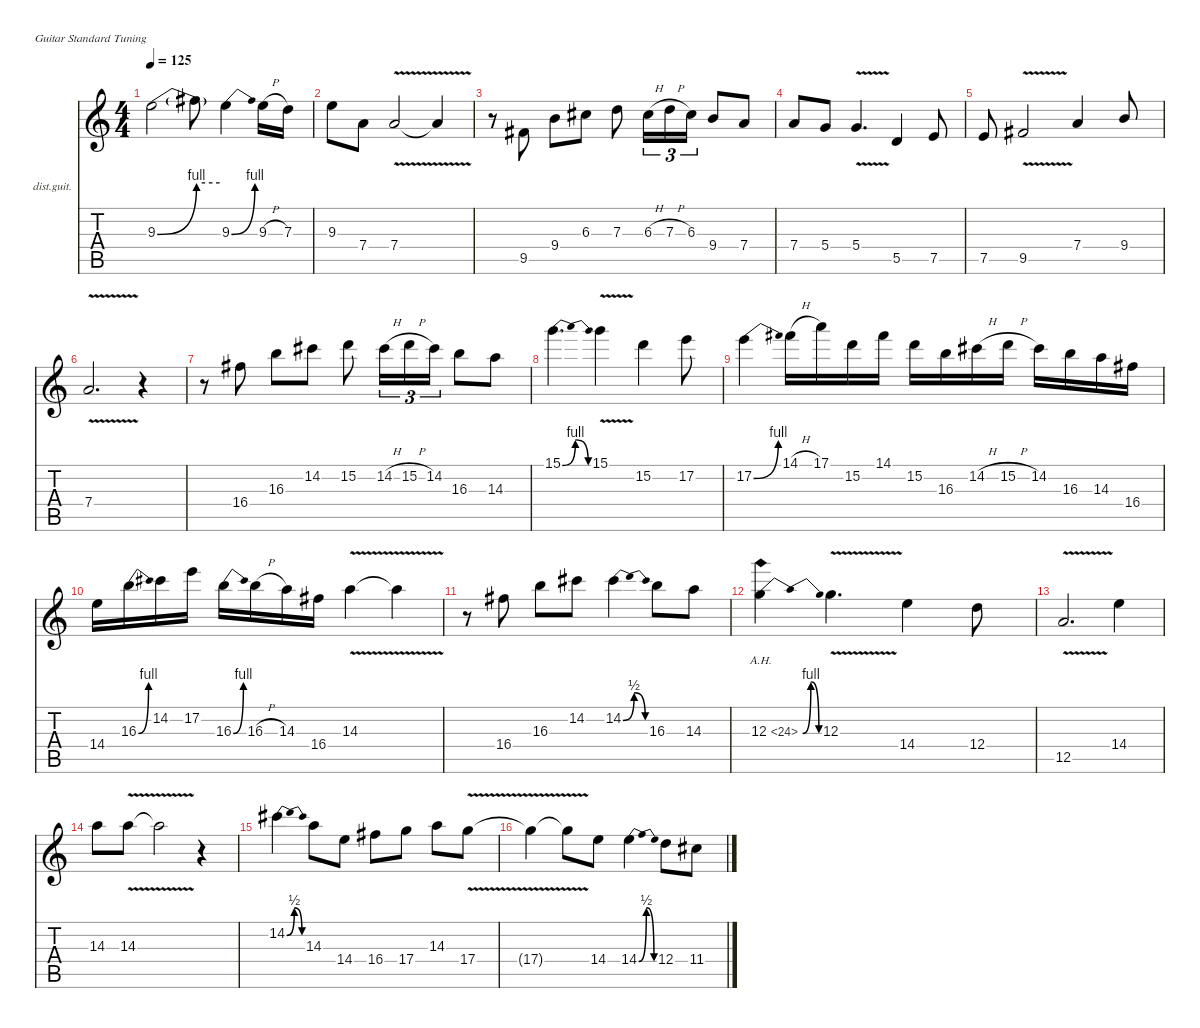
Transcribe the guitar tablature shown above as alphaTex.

\defaultSystemsLayout 4
\hideDynamics
\bracketExtendMode nobrackets
\firstSystemTrackNameOrientation horizontal
\otherSystemsTrackNameOrientation horizontal
\track ("Vinnie Moore" "dist.guit.") {instrument distortionguitar}
\staff {score tabs}
\tuning (E4 B3 G3 D3 A2 E2)
\ts (4 4)
\tempo 125
\clef g2
\ks c
9.3{be (bend 0 0 60 4)}.2{dy f beam Down} 9.3{be (hold 0 4 60 4) t}.8{beam Down} 9.3{be (bend 0 0 30 4)}.4{beam Down} 9.3{h}.16{beam Down} 7.3.16{beam Down} |
9.3.8{beam Down} 7.4.8{beam Down} 7.4{v}.2{beam Up} 7.4{v t}.4{beam Up} |
r.8{beam Down} 9.5{acc #}.8{beam Up} 9.4.8{beam Down} 6.3{acc #}.8{beam Down} 7.3.8{beam Down} 6.3{h acc #}.16{tu (3 2) beam Down} 7.3{h}.16{tu (3 2) beam Down} 6.3{acc #}.16{tu (3 2) beam Down} 9.4.8{beam Up} 7.4.8{beam Up} |
7.4.8{beam Up} 5.4.8{beam Up} 5.4{v}.4{d beam Up} 5.5.4{beam Up} 7.5.8{beam Up} |
7.5.8{beam Up} 9.5{v acc #}.2{beam Up} 7.4.4{beam Up} 9.4.8{beam Up} |
7.4{v}.2{d beam Up} r.4{beam Up} |
r.8{beam Down} 16.4{acc #}.8{beam Down} 16.3.8{beam Down} 14.2{acc #}.8{beam Down} 15.2.8{beam Down} 14.2{h acc #}.16{tu (3 2) beam Down} 15.2{h}.16{tu (3 2) beam Down} 14.2{acc #}.16{tu (3 2) beam Down} 16.3.8{beam Down} 14.3.8{beam Down} |
15.1{be (bendrelease 0 0 15 4 45 4 60 0)}.4{d beam Down} 15.1{v}.4{beam Down} 15.2.4{beam Down} 17.2.8{beam Down} |
17.2{be (bend 0 0 30 4)}.4{beam Down} 14.1{h acc #}.16{beam Down} 17.1.16{beam Down} 15.2.16{beam Down} 14.1{acc #}.16{beam Down} 15.2.16{beam Down} 16.3.16{beam Down} 14.2{h acc #}.16{beam Down} 15.2{h}.16{beam Down} 14.2{acc #}.16{beam Down} 16.3.16{beam Down} 14.3.16{beam Down} 16.4{acc #}.16{beam Down} |
14.4.16{beam Down} 16.3{be (bend 0 0 30 4)}.16{beam Down} 14.2{acc #}.16{beam Down} 17.2.16{beam Down} 16.3{be (bend 0 0 30 4)}.16{beam Down} 16.3{h}.16{beam Down} 14.3.16{beam Down} 16.4{acc #}.16{beam Down} 14.3{v}.4{beam Down} 14.3{v t}.4{beam Down} |
r.8{beam Down} 16.4{acc #}.8{beam Down} 16.3.8{beam Down} 14.2{acc #}.8{beam Down} 14.2{be (bendrelease 0 0 15 2 30 2 45 0) acc #}.4{beam Down} 16.3.8{beam Down} 14.3.8{beam Down} |
12.3{be (bendrelease 0 0 15 4 30 4 45 0) ah 12}.4{beam Down} 12.3{v}.4{d beam Down} 14.4.4{beam Down} 12.4.8{beam Down} |
12.5{v}.2{d beam Up} 14.4.4{beam Down} |
14.3.8{beam Down} 14.3{v}.8{beam Down} 14.3{v t}.2{beam Down} r.4{beam Down} |
14.2{be (bendrelease 0 0 15 2 30 2 45 0) acc #}.4{beam Down} 14.3.8{beam Down} 14.4.8{beam Down} 16.4{acc #}.8{beam Down} 17.4.8{beam Down} 14.3.8{beam Down} 17.4{v}.8{beam Down} |
17.4{v t}.4{beam Down} 17.4{v t}.8{beam Down} 14.4.8{beam Down} 14.4{be (bendrelease 0 0 15 2 30 2 45 0)}.4{beam Down} 12.4.8{beam Down} 11.4{acc #}.8{beam Down}
